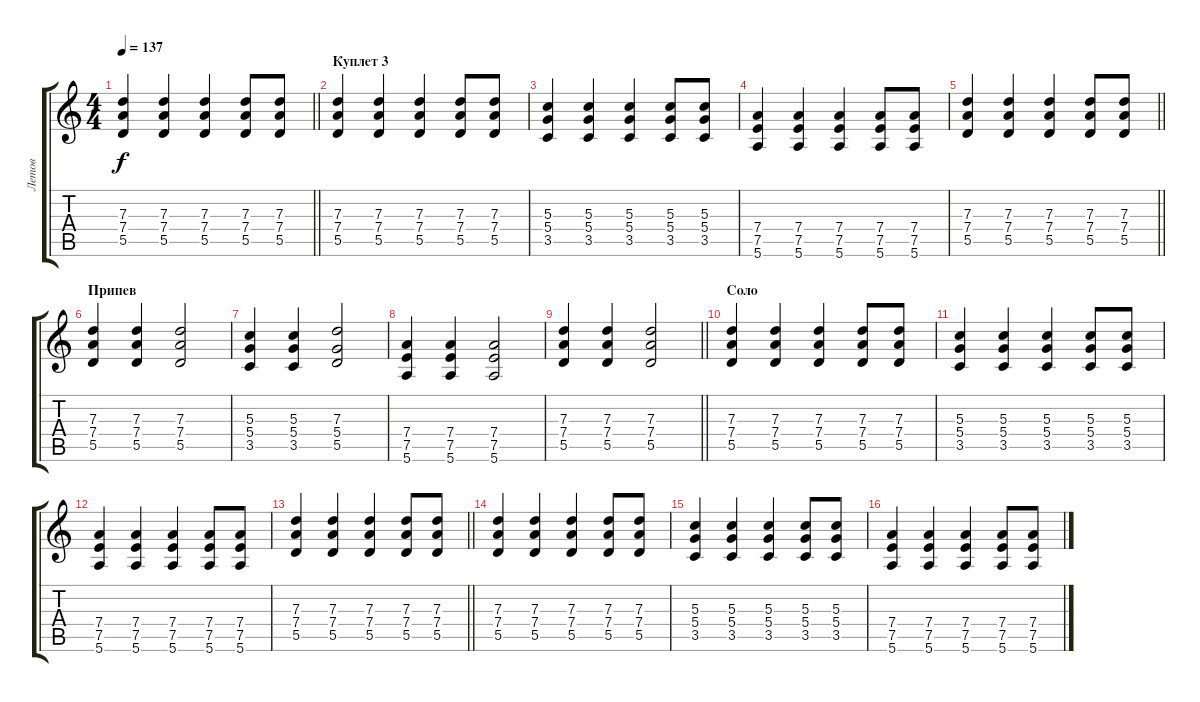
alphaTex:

\track ("Летов" "Летов") {instrument distortionguitar}
\staff {score tabs}
\tuning (E4 B3 G3 D3 A2 E2) {hide}
\ts (4 4)
\tempo 137
\clef g2
\barLineRight lightlight
\ks c
(7.3 7.4 5.5).4{dy f} (7.3 7.4 5.5).4 (7.3 7.4 5.5).4 (7.3 7.4 5.5).8 (7.3 7.4 5.5).8 |
\section ("" "Куплет 3")
(7.3 7.4 5.5).4 (7.3 7.4 5.5).4 (7.3 7.4 5.5).4 (7.3 7.4 5.5).8 (7.3 7.4 5.5).8 |
(5.3 5.4 3.5).4 (5.3 5.4 3.5).4 (5.3 5.4 3.5).4 (5.3 5.4 3.5).8 (5.3 5.4 3.5).8 |
(7.4 7.5 5.6).4 (7.4 7.5 5.6).4 (7.4 7.5 5.6).4 (7.4 7.5 5.6).8 (7.4 7.5 5.6).8 |
\barLineRight lightlight
(7.3 7.4 5.5).4 (7.3 7.4 5.5).4 (7.3 7.4 5.5).4 (7.3 7.4 5.5).8 (7.3 7.4 5.5).8 |
\section ("" "Припев")
(7.3 7.4 5.5).4 (7.3 7.4 5.5).4 (7.3 7.4 5.5).2 |
(5.3 5.4 3.5).4 (5.3 5.4 3.5).4 (7.3 5.4 5.5).2 |
(7.4 7.5 5.6).4 (7.4 7.5 5.6).4 (7.4 7.5 5.6).2 |
\barLineRight lightlight
(7.3 7.4 5.5).4 (7.3 7.4 5.5).4 (7.3 7.4 5.5).2 |
\section ("" "Соло")
(7.3 7.4 5.5).4 (7.3 7.4 5.5).4 (7.3 7.4 5.5).4 (7.3 7.4 5.5).8 (7.3 7.4 5.5).8 |
(5.3 5.4 3.5).4 (5.3 5.4 3.5).4 (5.3 5.4 3.5).4 (5.3 5.4 3.5).8 (5.3 5.4 3.5).8 |
(7.4 7.5 5.6).4 (7.4 7.5 5.6).4 (7.4 7.5 5.6).4 (7.4 7.5 5.6).8 (7.4 7.5 5.6).8 |
\barLineRight lightlight
(7.3 7.4 5.5).4 (7.3 7.4 5.5).4 (7.3 7.4 5.5).4 (7.3 7.4 5.5).8 (7.3 7.4 5.5).8 |
(7.3 7.4 5.5).4 (7.3 7.4 5.5).4 (7.3 7.4 5.5).4 (7.3 7.4 5.5).8 (7.3 7.4 5.5).8 |
(5.3 5.4 3.5).4 (5.3 5.4 3.5).4 (5.3 5.4 3.5).4 (5.3 5.4 3.5).8 (5.3 5.4 3.5).8 |
(7.4 7.5 5.6).4 (7.4 7.5 5.6).4 (7.4 7.5 5.6).4 (7.4 7.5 5.6).8 (7.4 7.5 5.6).8
